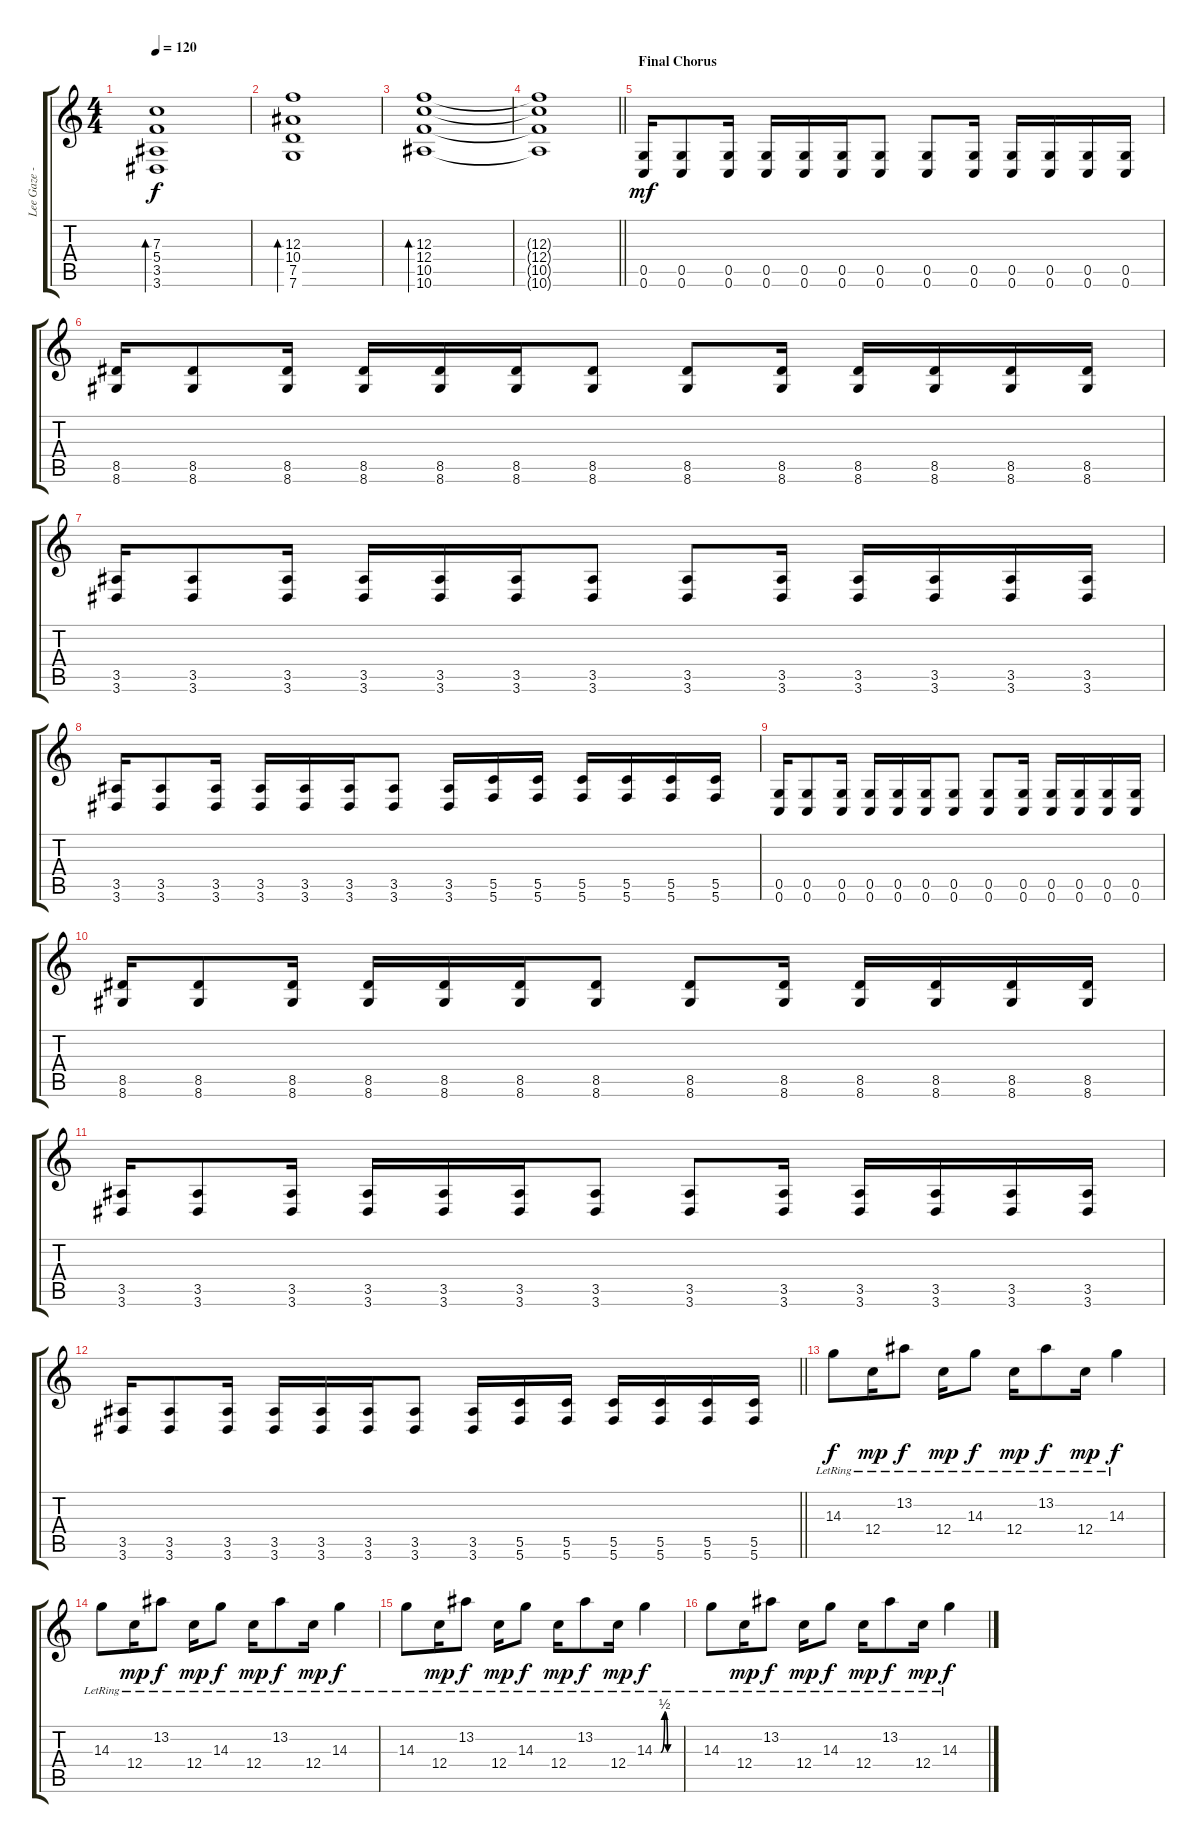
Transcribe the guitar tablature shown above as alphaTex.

\track ("Lee Gaze - Guitar" "Lee Gaze -") {instrument electricguitarjazz}
\staff {score tabs}
\tuning (D4 A3 F3 C3 G2 C2) {hide}
\ts (4 4)
\tempo 120
\clef g2
\ks c
(7.3 5.4 3.5 3.6).1{bd 480 dy f} |
(12.3 10.4 7.5 7.6).1{bd 480} |
(12.3 12.4 10.5 10.6).1{bd 480} |
\barLineRight lightlight
(12.3{t} 12.4{t} 10.5{t} 10.6{t}).1 |
\section ("" "Final Chorus")
(0.5 0.6).16{dy mf volume 11 balance 1 instrument overdrivenguitar} (0.5 0.6).8 (0.5 0.6).16 (0.5 0.6).16 (0.5 0.6).16 (0.5 0.6).16 (0.5 0.6).8 (0.5 0.6).8 (0.5 0.6).16 (0.5 0.6).16 (0.5 0.6).16 (0.5 0.6).16 (0.5 0.6).16 |
(8.5 8.6).16 (8.5 8.6).8 (8.5 8.6).16 (8.5 8.6).16 (8.5 8.6).16 (8.5 8.6).16 (8.5 8.6).8 (8.5 8.6).8 (8.5 8.6).16 (8.5 8.6).16 (8.5 8.6).16 (8.5 8.6).16 (8.5 8.6).16 |
(3.5 3.6).16 (3.5 3.6).8 (3.5 3.6).16 (3.5 3.6).16 (3.5 3.6).16 (3.5 3.6).16 (3.5 3.6).8 (3.5 3.6).8 (3.5 3.6).16 (3.5 3.6).16 (3.5 3.6).16 (3.5 3.6).16 (3.5 3.6).16 |
(3.5 3.6).16 (3.5 3.6).8 (3.5 3.6).16 (3.5 3.6).16 (3.5 3.6).16 (3.5 3.6).16 (3.5 3.6).8 (3.5 3.6).16 (5.5 5.6).16 (5.5 5.6).16 (5.5 5.6).16 (5.5 5.6).16 (5.5 5.6).16 (5.5 5.6).16 |
(0.5 0.6).16{volume 11 balance 1 instrument overdrivenguitar} (0.5 0.6).8 (0.5 0.6).16 (0.5 0.6).16 (0.5 0.6).16 (0.5 0.6).16 (0.5 0.6).8 (0.5 0.6).8 (0.5 0.6).16 (0.5 0.6).16 (0.5 0.6).16 (0.5 0.6).16 (0.5 0.6).16 |
(8.5 8.6).16 (8.5 8.6).8 (8.5 8.6).16 (8.5 8.6).16 (8.5 8.6).16 (8.5 8.6).16 (8.5 8.6).8 (8.5 8.6).8 (8.5 8.6).16 (8.5 8.6).16 (8.5 8.6).16 (8.5 8.6).16 (8.5 8.6).16 |
(3.5 3.6).16 (3.5 3.6).8 (3.5 3.6).16 (3.5 3.6).16 (3.5 3.6).16 (3.5 3.6).16 (3.5 3.6).8 (3.5 3.6).8 (3.5 3.6).16 (3.5 3.6).16 (3.5 3.6).16 (3.5 3.6).16 (3.5 3.6).16 |
\barLineRight lightlight
(3.5 3.6).16 (3.5 3.6).8 (3.5 3.6).16 (3.5 3.6).16 (3.5 3.6).16 (3.5 3.6).16 (3.5 3.6).8 (3.5 3.6).16 (5.5 5.6).16 (5.5 5.6).16 (5.5 5.6).16 (5.5 5.6).16 (5.5 5.6).16 (5.5 5.6).16 |
14.3{lr}.8{dy f volume 11 balance 8 instrument electricguitarjazz} 12.4{lr}.16{dy mp} 13.2{lr}.8{dy f} 12.4{lr}.16{dy mp} 14.3{lr}.8{dy f} 12.4{lr}.16{dy mp} 13.2{lr}.8{dy f} 12.4{lr}.16{dy mp} 14.3{lr}.4{dy f} |
14.3{lr}.8 12.4{lr}.16{dy mp} 13.2{lr}.8{dy f} 12.4{lr}.16{dy mp} 14.3{lr}.8{dy f} 12.4{lr}.16{dy mp} 13.2{lr}.8{dy f} 12.4{lr}.16{dy mp} 14.3{lr}.4{dy f} |
14.3{lr}.8 12.4{lr}.16{dy mp} 13.2{lr}.8{dy f} 12.4{lr}.16{dy mp} 14.3{lr}.8{dy f} 12.4{lr}.16{dy mp} 13.2{lr}.8{dy f} 12.4{lr}.16{dy mp} 14.3{be (custom 0 0 15 0 24 2 31 0 60 0) lr}.4{dy f} |
14.3{lr}.8 12.4{lr}.16{dy mp} 13.2{lr}.8{dy f} 12.4{lr}.16{dy mp} 14.3{lr}.8{dy f} 12.4{lr}.16{dy mp} 13.2{lr}.8{dy f} 12.4{lr}.16{dy mp} 14.3{lr}.4{dy f}
